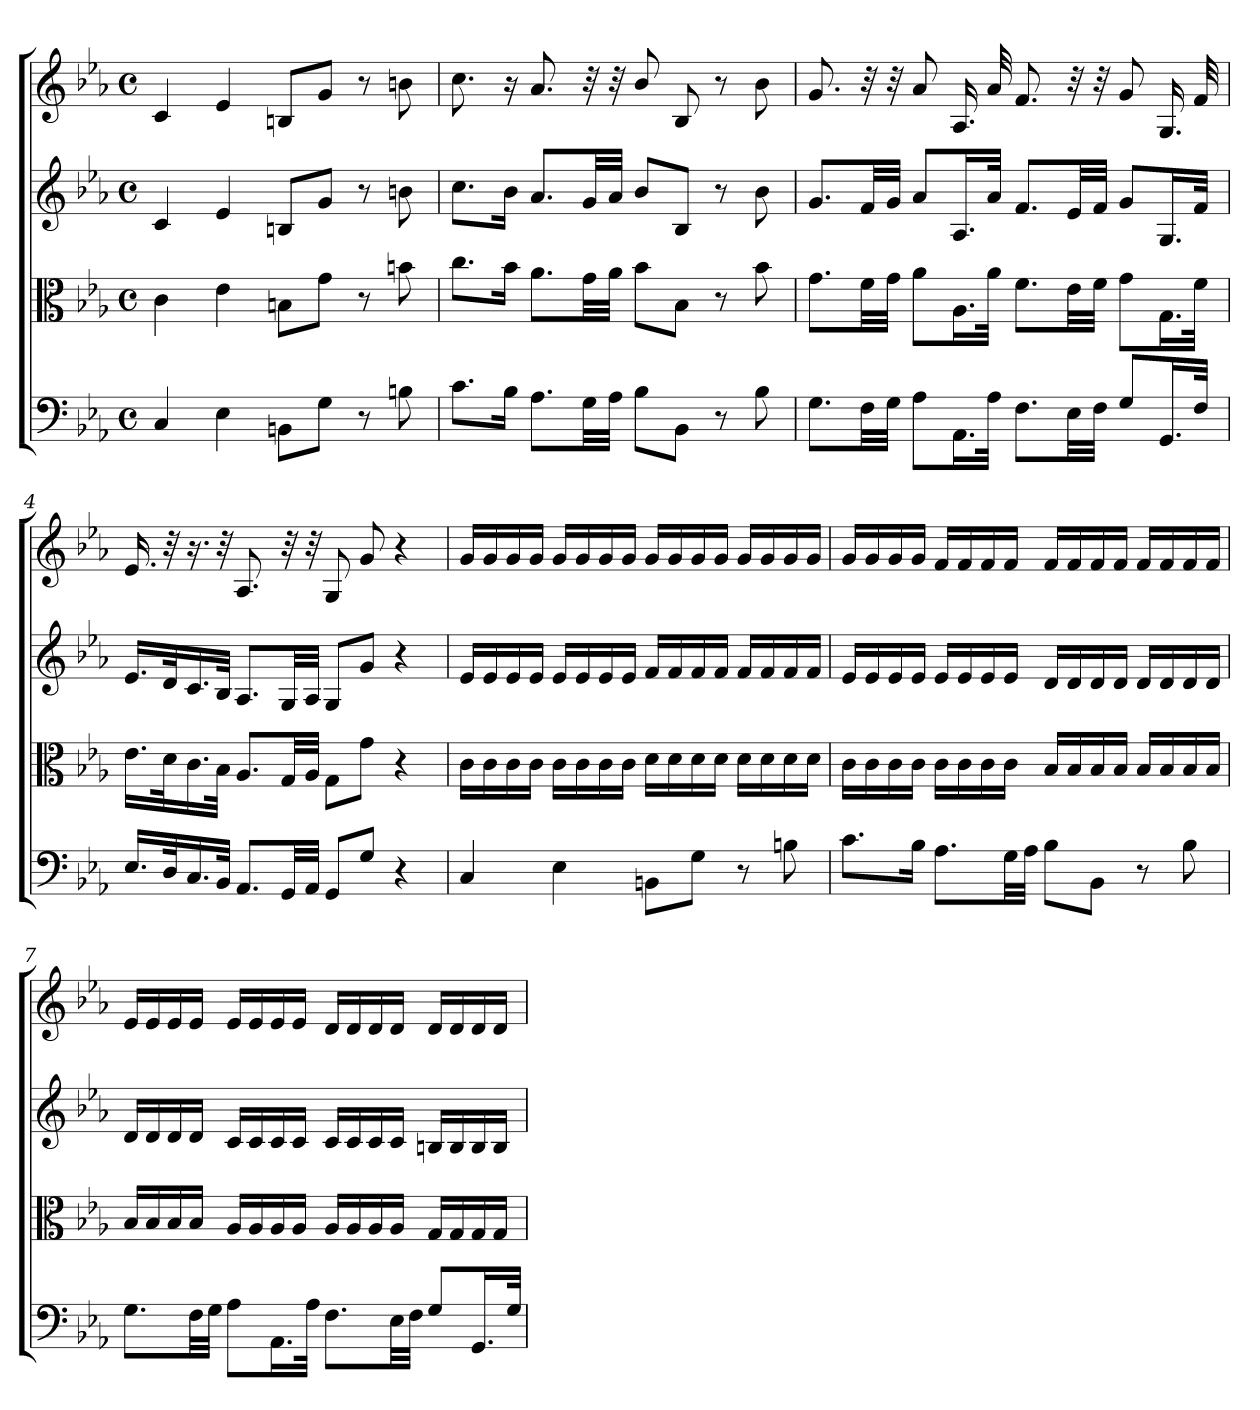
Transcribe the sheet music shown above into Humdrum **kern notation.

**kern	**kern	**kern	**kern
*part4	*part3	*part2	*part1
*staff4	*staff3	*staff2	*staff1
*clefF4	*clefC3	*clefG2	*clefG2
*k[b-e-a-]	*k[b-e-a-]	*k[b-e-a-]	*k[b-e-a-]
*c:	*c:	*c:	*c:
*M4/4	*M4/4	*M4/4	*M4/4
*met(c)	*met(c)	*met(c)	*met(c)
=	=	=	=
4C/	4c\	4c/	4c/
4E-\	4e-\	4e-/	4e-/
8BBn\L	8Bn\L	8Bn/L	8Bn/L
8G\J	8g\J	8g/J	8g/J
8r	8r	8r	8r
8Bn\	8bn\	8bn\	8bn\
=2	=2	=2	=2
8.c\L	8.cc\L	8.cc\L	8.cc\
16B-\Jk	16b-\Jk	16b-\Jk	16r
8.A-\L	8.a-\L	8.a-/L	8.a-/
32G\LL	32g\LL	32g/LL	32r
32A-\JJJ	32a-\JJJ	32a-/JJJ	32r
8B-\L	8b-\L	8b-/L	8b-/
8BB-\J	8B-\J	8B-/J	8B-/
8r	8r	8r	8r
8B-\	8b-\	8b-\	8b-\
=3	=3	=3	=3
8.G\L	8.g\L	8.g/L	8.g/
32F\LL	32f\LL	32f/LL	32r
32G\JJJ	32g\JJJ	32g/JJJ	32r
8A-\L	8a-\L	8a-/L	8a-/
16.AA-\L	16.A-\L	16.A-/L	16.A-/
32A-\JJk	32a-\JJk	32a-/JJk	32a-/
8.F\L	8.f\L	8.f/L	8.f/
32E-\LL	32e-\LL	32e-/LL	32r
32F\JJJ	32f\JJJ	32f/JJJ	32r
8G/L	8g\L	8g/L	8g/
16.GG/L	16.G\L	16.G/L	16.G/
32F/JJk	32f\JJk	32f/JJk	32f/
=4	=4	=4	=4
16.E-/LL	16.e-\LL	16.e-/LL	16.e-/
32D/K	32d\K	32d/K	32r
16.C/	16.c\	16.c/	16.r
32BB-/JJk	32B-\JJk	32B-/JJk	32r
8.AA-/L	8.A-/L	8.A-/L	8.A-/
32GG/LL	32G/LL	32G/LL	32r
32AA-/JJJ	32A-/JJJ	32A-/JJJ	32r
8GG/L	8G\L	8G/L	8G/
8G/J	8g\J	8g/J	8g/
4r	4r	4r	4r
=5	=5	=5	=5
4C/	16c\LL	16e-/LL	16g/LL
.	16c\	16e-/	16g/
.	16c\	16e-/	16g/
.	16c\JJ	16e-/JJ	16g/JJ
4E-\	16c\LL	16e-/LL	16g/LL
.	16c\	16e-/	16g/
.	16c\	16e-/	16g/
.	16c\JJ	16e-/JJ	16g/JJ
8BBn\L	16d\LL	16f/LL	16g/LL
.	16d\	16f/	16g/
8G\J	16d\	16f/	16g/
.	16d\JJ	16f/JJ	16g/JJ
8r	16d\LL	16f/LL	16g/LL
.	16d\	16f/	16g/
8Bn\	16d\	16f/	16g/
.	16d\JJ	16f/JJ	16g/JJ
=6	=6	=6	=6
8.c\L	16c\LL	16e-/LL	16g/LL
.	16c\	16e-/	16g/
.	16c\	16e-/	16g/
16B-\Jk	16c\JJ	16e-/JJ	16g/JJ
8.A-\L	16c\LL	16e-/LL	16f/LL
.	16c\	16e-/	16f/
.	16c\	16e-/	16f/
32G\LL	16c\JJ	16e-/JJ	16f/JJ
32A-\JJJ	.	.	.
8B-\L	16B-/LL	16d/LL	16f/LL
.	16B-/	16d/	16f/
8BB-\J	16B-/	16d/	16f/
.	16B-/JJ	16d/JJ	16f/JJ
8r	16B-/LL	16d/LL	16f/LL
.	16B-/	16d/	16f/
8B-\	16B-/	16d/	16f/
.	16B-/JJ	16d/JJ	16f/JJ
=7	=7	=7	=7
8.G\L	16B-/LL	16d/LL	16e-/LL
.	16B-/	16d/	16e-/
.	16B-/	16d/	16e-/
32F\LL	16B-/JJ	16d/JJ	16e-/JJ
32G\JJJ	.	.	.
8A-\L	16A-/LL	16c/LL	16e-/LL
.	16A-/	16c/	16e-/
16.AA-\L	16A-/	16c/	16e-/
.	16A-/JJ	16c/JJ	16e-/JJ
32A-\JJk	.	.	.
8.F\L	16A-/LL	16c/LL	16d/LL
.	16A-/	16c/	16d/
.	16A-/	16c/	16d/
32E-\LL	16A-/JJ	16c/JJ	16d/JJ
32F\JJJ	.	.	.
8G/L	16G/LL	16Bn/LL	16d/LL
.	16G/	16B/	16d/
16.GG/L	16G/	16B/	16d/
.	16G/JJ	16B/JJ	16d/JJ
32G/JJk	.	.	.
=	=	=	=
*-	*-	*-	*-
